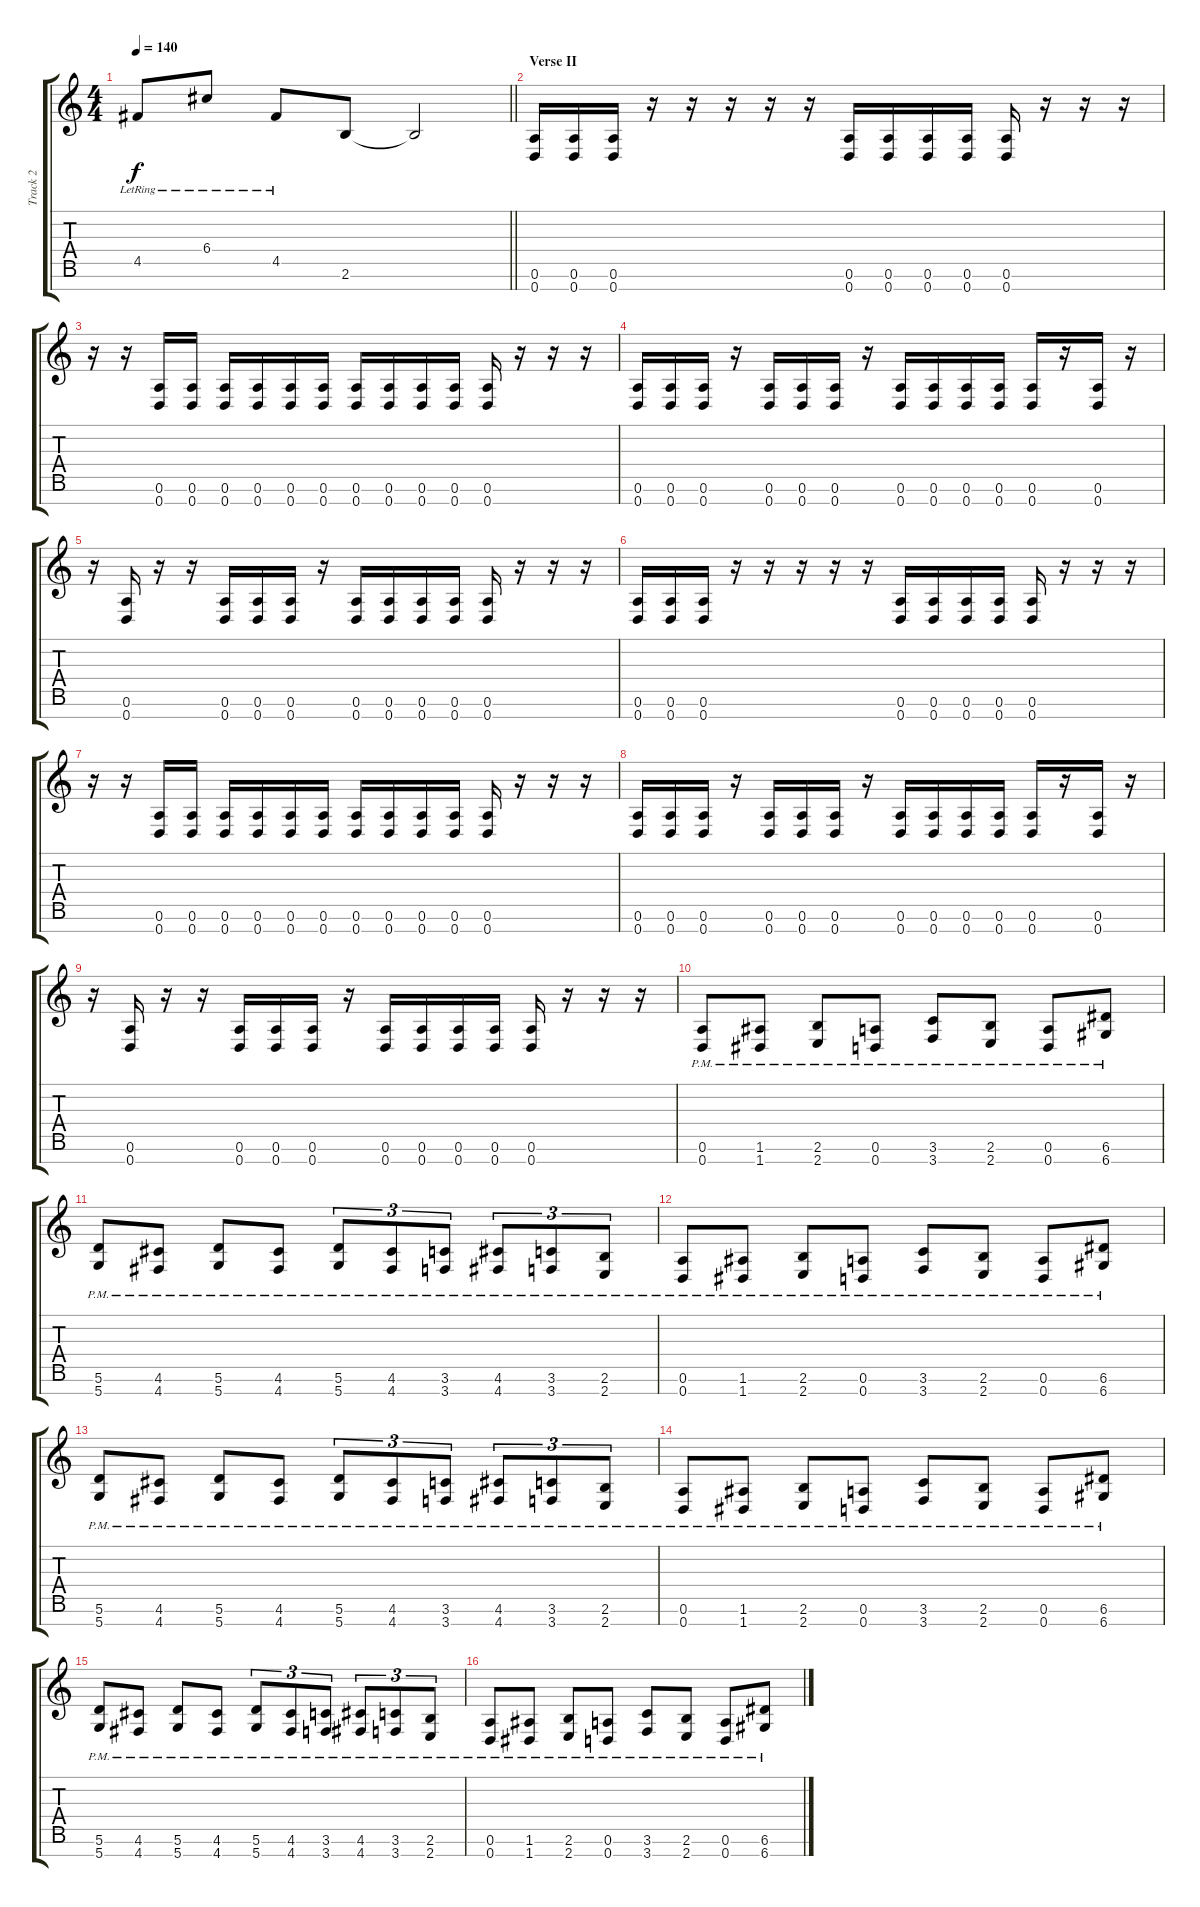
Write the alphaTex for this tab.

\track ("Track 2" "Track 2") {instrument distortionguitar}
\staff {score tabs}
\tuning (A4 E4 C4 G3 D3 A2 D2) {hide}
\ts (4 4)
\tempo 140
\clef g2
\barLineRight lightlight
\ks c
4.5{lr}.8{dy f} 6.4{lr}.8 4.5{lr}.8 2.6.8 2.6{t}.2 |
\section ("" "Verse II")
(0.6 0.7).16{volume 14 instrument distortionguitar} (0.6 0.7).16 (0.6 0.7).16 r.16 r.16 r.16 r.16 r.16 (0.6 0.7).16 (0.6 0.7).16 (0.6 0.7).16 (0.6 0.7).16 (0.6 0.7).16 r.16 r.16 r.16 |
r.16 r.16 (0.6 0.7).16 (0.6 0.7).16 (0.6 0.7).16 (0.6 0.7).16 (0.6 0.7).16 (0.6 0.7).16 (0.6 0.7).16 (0.6 0.7).16 (0.6 0.7).16 (0.6 0.7).16 (0.6 0.7).16 r.16 r.16 r.16 |
(0.6 0.7).16 (0.6 0.7).16 (0.6 0.7).16 r.16 (0.6 0.7).16 (0.6 0.7).16 (0.6 0.7).16 r.16 (0.6 0.7).16 (0.6 0.7).16 (0.6 0.7).16 (0.6 0.7).16 (0.6 0.7).16 r.16 (0.6 0.7).16 r.16 |
r.16 (0.6 0.7).16 r.16 r.16 (0.6 0.7).16 (0.6 0.7).16 (0.6 0.7).16 r.16 (0.6 0.7).16 (0.6 0.7).16 (0.6 0.7).16 (0.6 0.7).16 (0.6 0.7).16 r.16 r.16 r.16 |
(0.6 0.7).16{instrument distortionguitar} (0.6 0.7).16 (0.6 0.7).16 r.16 r.16 r.16 r.16 r.16 (0.6 0.7).16 (0.6 0.7).16 (0.6 0.7).16 (0.6 0.7).16 (0.6 0.7).16 r.16 r.16 r.16 |
r.16 r.16 (0.6 0.7).16 (0.6 0.7).16 (0.6 0.7).16 (0.6 0.7).16 (0.6 0.7).16 (0.6 0.7).16 (0.6 0.7).16 (0.6 0.7).16 (0.6 0.7).16 (0.6 0.7).16 (0.6 0.7).16 r.16 r.16 r.16 |
(0.6 0.7).16 (0.6 0.7).16 (0.6 0.7).16 r.16 (0.6 0.7).16 (0.6 0.7).16 (0.6 0.7).16 r.16 (0.6 0.7).16 (0.6 0.7).16 (0.6 0.7).16 (0.6 0.7).16 (0.6 0.7).16 r.16 (0.6 0.7).16 r.16 |
r.16 (0.6 0.7).16 r.16 r.16 (0.6 0.7).16 (0.6 0.7).16 (0.6 0.7).16 r.16 (0.6 0.7).16 (0.6 0.7).16 (0.6 0.7).16 (0.6 0.7).16 (0.6 0.7).16 r.16 r.16 r.16 |
(0.6{pm} 0.7{pm}).8{instrument distortionguitar} (1.6{pm} 1.7{pm}).8 (2.6{pm} 2.7{pm}).8 (0.6{pm} 0.7{pm}).8 (3.6{pm} 3.7{pm}).8 (2.6{pm} 2.7{pm}).8 (0.6{pm} 0.7{pm}).8 (6.6{pm} 6.7{pm}).8 |
(5.6 5.7{pm}).8 (4.6{pm} 4.7{pm}).8 (5.6{pm} 5.7{pm}).8 (4.6{pm} 4.7{pm}).8 (5.6{pm} 5.7{pm}).8{tu (3 2)} (4.6{pm} 4.7{pm}).8{tu (3 2)} (3.6{pm} 3.7{pm}).8{tu (3 2)} (4.6{pm} 4.7{pm}).8{tu (3 2)} (3.6{pm} 3.7{pm}).8{tu (3 2)} (2.6{pm} 2.7{pm}).8{tu (3 2)} |
(0.6{pm} 0.7{pm}).8{instrument distortionguitar} (1.6{pm} 1.7{pm}).8 (2.6{pm} 2.7{pm}).8 (0.6{pm} 0.7{pm}).8 (3.6{pm} 3.7{pm}).8 (2.6{pm} 2.7{pm}).8 (0.6{pm} 0.7{pm}).8 (6.6{pm} 6.7{pm}).8 |
(5.6 5.7{pm}).8 (4.6{pm} 4.7{pm}).8 (5.6{pm} 5.7{pm}).8 (4.6{pm} 4.7{pm}).8 (5.6{pm} 5.7{pm}).8{tu (3 2)} (4.6{pm} 4.7{pm}).8{tu (3 2)} (3.6{pm} 3.7{pm}).8{tu (3 2)} (4.6{pm} 4.7{pm}).8{tu (3 2)} (3.6{pm} 3.7{pm}).8{tu (3 2)} (2.6{pm} 2.7{pm}).8{tu (3 2)} |
(0.6{pm} 0.7{pm}).8{instrument distortionguitar} (1.6{pm} 1.7{pm}).8 (2.6{pm} 2.7{pm}).8 (0.6{pm} 0.7{pm}).8 (3.6{pm} 3.7{pm}).8 (2.6{pm} 2.7{pm}).8 (0.6{pm} 0.7{pm}).8 (6.6{pm} 6.7{pm}).8 |
(5.6 5.7{pm}).8 (4.6{pm} 4.7{pm}).8 (5.6{pm} 5.7{pm}).8 (4.6{pm} 4.7{pm}).8 (5.6{pm} 5.7{pm}).8{tu (3 2)} (4.6{pm} 4.7{pm}).8{tu (3 2)} (3.6{pm} 3.7{pm}).8{tu (3 2)} (4.6{pm} 4.7{pm}).8{tu (3 2)} (3.6{pm} 3.7{pm}).8{tu (3 2)} (2.6{pm} 2.7{pm}).8{tu (3 2)} |
(0.6{pm} 0.7{pm}).8{instrument distortionguitar} (1.6{pm} 1.7{pm}).8 (2.6{pm} 2.7{pm}).8 (0.6{pm} 0.7{pm}).8 (3.6{pm} 3.7{pm}).8 (2.6{pm} 2.7{pm}).8 (0.6{pm} 0.7{pm}).8 (6.6{pm} 6.7{pm}).8
